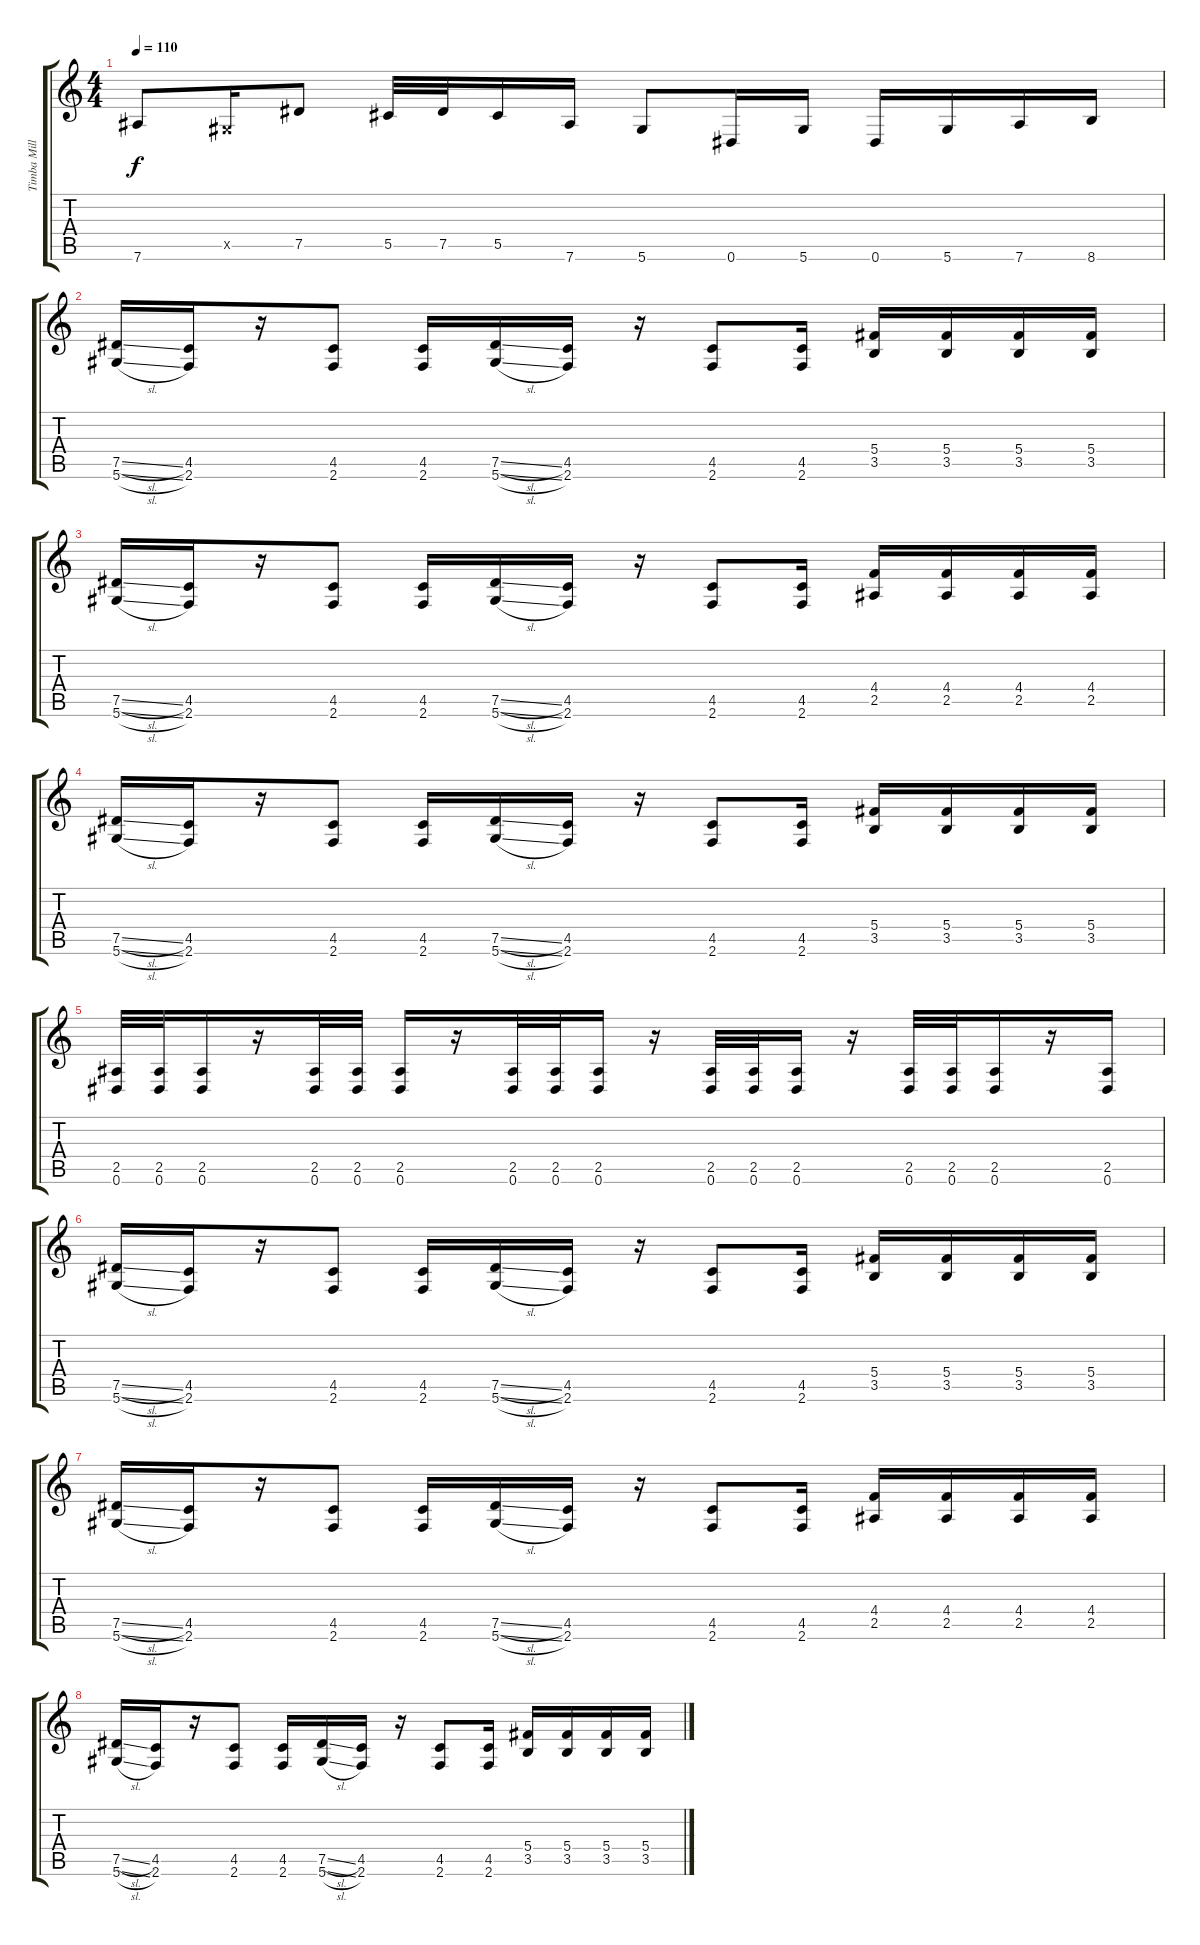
\track ("Timba Millar" "Timba Mill") {instrument distortionguitar}
\staff {score tabs}
\tuning (Eb4 Bb3 Gb3 Db3 Ab2 Eb2) {hide}
\ts (4 4)
\tempo 110
\clef g2
\ks c
7.6.8{dy f} 0.5{x}.16 7.5.8 5.5.32 7.5.32 5.5.16 7.6.16 5.6.8 0.6.16 5.6.16 0.6.16 5.6.16 7.6.16 8.6.16 |
(7.5{sl} 5.6{sl}).16 (4.5 2.6).16 r.16 (4.5 2.6).8 (4.5 2.6).16 (7.5{sl} 5.6{sl}).16 (4.5 2.6).16 r.16 (4.5 2.6).8 (4.5 2.6).16 (5.4 3.5).16 (5.4 3.5).16 (5.4 3.5).16 (5.4 3.5).16 |
(7.5{sl} 5.6{sl}).16 (4.5 2.6).16 r.16 (4.5 2.6).8 (4.5 2.6).16 (7.5{sl} 5.6{sl}).16 (4.5 2.6).16 r.16 (4.5 2.6).8 (4.5 2.6).16 (4.4 2.5).16 (4.4 2.5).16 (4.4 2.5).16 (4.4 2.5).16 |
(7.5{sl} 5.6{sl}).16 (4.5 2.6).16 r.16 (4.5 2.6).8 (4.5 2.6).16 (7.5{sl} 5.6{sl}).16 (4.5 2.6).16 r.16 (4.5 2.6).8 (4.5 2.6).16 (5.4 3.5).16 (5.4 3.5).16 (5.4 3.5).16 (5.4 3.5).16 |
(2.5 0.6).32 (2.5 0.6).32 (2.5 0.6).16 r.16 (2.5 0.6).32 (2.5 0.6).32 (2.5 0.6).16 r.16 (2.5 0.6).32 (2.5 0.6).32 (2.5 0.6).16 r.16 (2.5 0.6).32 (2.5 0.6).32 (2.5 0.6).16 r.16 (2.5 0.6).32 (2.5 0.6).32 (2.5 0.6).16 r.16 (2.5 0.6).16 |
(7.5{sl} 5.6{sl}).16 (4.5 2.6).16 r.16 (4.5 2.6).8 (4.5 2.6).16 (7.5{sl} 5.6{sl}).16 (4.5 2.6).16 r.16 (4.5 2.6).8 (4.5 2.6).16 (5.4 3.5).16 (5.4 3.5).16 (5.4 3.5).16 (5.4 3.5).16 |
(7.5{sl} 5.6{sl}).16 (4.5 2.6).16 r.16 (4.5 2.6).8 (4.5 2.6).16 (7.5{sl} 5.6{sl}).16 (4.5 2.6).16 r.16 (4.5 2.6).8 (4.5 2.6).16 (4.4 2.5).16 (4.4 2.5).16 (4.4 2.5).16 (4.4 2.5).16 |
(7.5{sl} 5.6{sl}).16 (4.5 2.6).16 r.16 (4.5 2.6).8 (4.5 2.6).16 (7.5{sl} 5.6{sl}).16 (4.5 2.6).16 r.16 (4.5 2.6).8 (4.5 2.6).16 (5.4 3.5).16 (5.4 3.5).16 (5.4 3.5).16 (5.4 3.5).16
